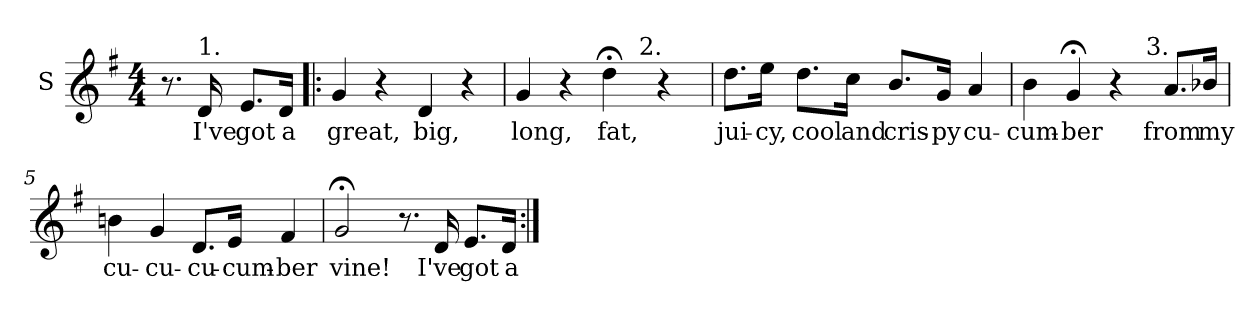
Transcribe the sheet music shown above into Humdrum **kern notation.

**kern	**text
*part1	*part1
*staff1	*staff1
*I"S	*
*clefG2	*
*k[f#]	*
*G:	*
*M4/4	*
=	=
8.r	.
!LO:TX:a:t=1.	!
!	!LO:LY:b
16d/	I've
!	!LO:LY:b
8.e/L	got
!	!LO:LY:b
16d/Jk	a
=1!|:	=1!|:
!	!LO:LY:b
4g/	great,
4r	.
!	!LO:LY:b
4d/	big,
4r	.
=2	=2
!	!LO:LY:b
*^	*
4g/	2ryy	long,
4r	.	.
!	!	!LO:LY:b
4dd;<\	8.ryy	fat,
!	!LO:TX:a:t=2.	!
.	4ryy	.
4r	.	.
.	16ryy	.
=3	=3	=3
!	!	!LO:LY:b
*v	*v	*
8.dd\L	jui-
!	!LO:LY:b
16ee\Jk	-cy,
!	!LO:LY:b
8.dd\L	cool
!	!LO:LY:b
16cc\Jk	and
!	!LO:LY:b
8.b/L	cris-
!	!LO:LY:b
16g/Jk	-py
!	!LO:LY:b
4a/	cu-
!!LO:LB:g=z
=4	=4
!	!LO:LY:b
*^	*
4b\	2ryy	-cum-
!	!	!LO:LY:b
4g;/	.	-ber
4r	8.ryy	.
!	!LO:TX:a:t=3.	!
.	4ryy	.
!	!	!LO:LY:b
8.a/L	.	from
!	!	!LO:LY:b
16b-X/Jk	16ryy	my
=5	=5	=5
!	!	!LO:LY:b
*v	*v	*
4bn\	cu-
!	!LO:LY:b
4g/	-cu-
!	!LO:LY:b
8.d/L	-cu-
!	!LO:LY:b
16e/Jk	-cum-
!	!LO:LY:b
4f#/	-ber
=6	=6
!	!LO:LY:b
2g;/	vine!
8.r	.
!	!LO:LY:b
16d/	I've
!	!LO:LY:b
8.e/L	got
!	!LO:LY:b
16d/Jk	a
=:|!	=:|!
*-	*-
